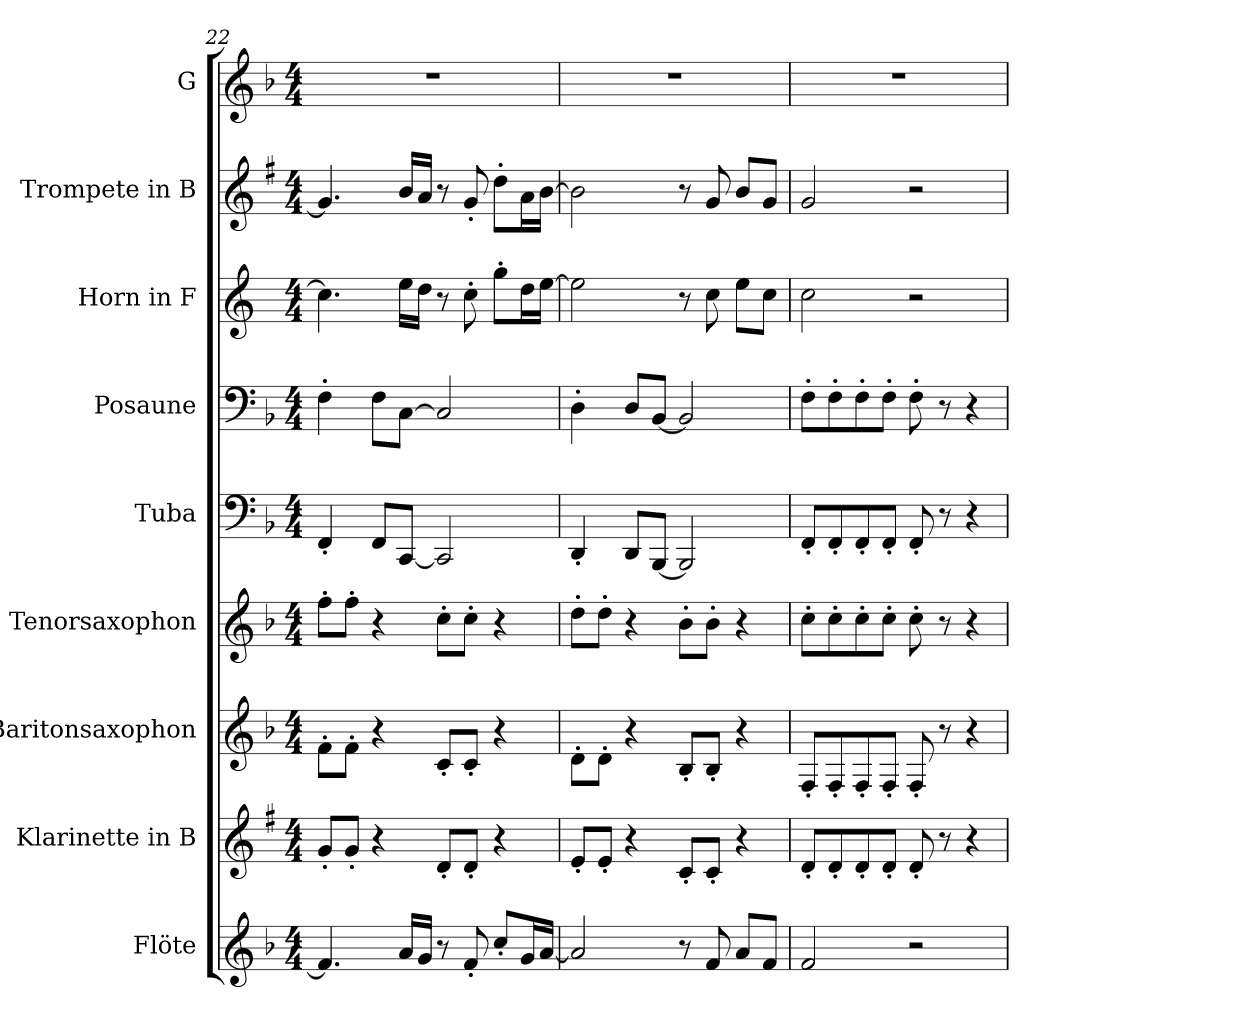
**kern	**kern	**kern	**kern	**kern	**kern	**kern	**kern	**kern
*part9	*part8	*part7	*part6	*part5	*part4	*part3	*part2	*part1
*staff9	*staff8	*staff7	*staff6	*staff5	*staff4	*staff3	*staff2	*staff1
*I"Flöte	*I"Klarinette in B	*I"Baritonsaxophon	*I"Tenorsaxophon	*I"Tuba	*I"Posaune	*I"Horn in F	*I"Trompete in B	*I"G
*I'Fl.	*I'Kl.	*I'Bar. Sax.	*I'Ten. Sax.	*I'Tuba	*I'Pos.	*I'Hn.	*I'Trp.	*
*clefG2	*clefG2	*clefG2	*clefG2	*clefF4	*clefF4	*clefG2	*clefG2	*clefG2
*	*ITrd1c2	*ITrd12c21	*ITrd8c14	*	*	*ITrd4c7	*ITrd1c2	*
*k[b-]	*k[b-]	*k[b-]	*k[b-]	*k[b-]	*k[b-]	*k[b-]	*k[b-]	*k[b-]
*d:	*d:	*d:	*d:	*d:	*d:	*d:	*d:	*d:
*M4/4	*M4/4	*M4/4	*M4/4	*M4/4	*M4/4	*M4/4	*M4/4	*M4/4
=22	=22	=22	=22	=22	=22	=22	=22	=22
4.fi/]	8f'i/L	8F'i\L	8f'i\L	4FF'i/	4F'i\	4.fi\]	4.fi/]	1r
.	8f'i/J	8F'i\J	8f'i\J	.	.	.	.	.
.	4r	4r	4r	8FFi/L	8Fi\L	.	.	.
16ai/LL	.	.	.	[<8CCi/J	[>8Ci\J	16ai\LL	16ai/LL	.
16gi/JJ	.	.	.	.	.	16gi\JJ	16gi/JJ	.
8r	8c'i/L	8C'i/L	8c'i\L	2CCi/]	2Ci/]	8r	8r	.
8f'i/	8c'i/J	8C'i/J	8c'i\J	.	.	8f'i\	8f'i/	.
8cc'i/L	4r	4r	4r	.	.	8cc'i\L	8cc'i\L	.
16gi/L	.	.	.	.	.	16gi\L	16gi\L	.
[<16ai/JJ	.	.	.	.	.	[>16ai\JJ	[>16ai\JJ	.
=23	=23	=23	=23	=23	=23	=23	=23	=23
2ai/]	8d'i/L	8D'i\L	8d'i\L	4DD'i/	4D'i\	2ai\]	2ai\]	1r
.	8d'i/J	8D'i\J	8d'i\J	.	.	.	.	.
.	4r	4r	4r	8DDi/L	8Di/L	.	.	.
.	.	.	.	[<8BBB-i/J	[<8BB-i/J	.	.	.
8r	8B-'i/L	8BB-'i/L	8B-'i\L	2BBB-i/]	2BB-i/]	8r	8r	.
8fi/	8B-'i/J	8BB-'i/J	8B-'i\J	.	.	8fi\	8fi/	.
8ai/L	4r	4r	4r	.	.	8ai\L	8ai/L	.
8fi/J	.	.	.	.	.	8fi\J	8fi/J	.
=24	=24	=24	=24	=24	=24	=24	=24	=24
2fi/	8c'i/L	8FF'i/L	8c'i\L	8FF'i/L	8F'i\L	2fi\	2fi/	1r
.	8c'i/	8FF'i/	8c'i\	8FF'i/	8F'i\	.	.	.
.	8c'i/	8FF'i/	8c'i\	8FF'i/	8F'i\	.	.	.
.	8c'i/J	8FF'i/J	8c'i\J	8FF'i/J	8F'i\J	.	.	.
2r	8c'i/	8FF'i/	8c'i\	8FF'i/	8F'i\	2r	2r	.
.	8r	8r	8r	8r	8r	.	.	.
.	4r	4r	4r	4r	4r	.	.	.
=	=	=	=	=	=	=	=	=
*-	*-	*-	*-	*-	*-	*-	*-	*-
